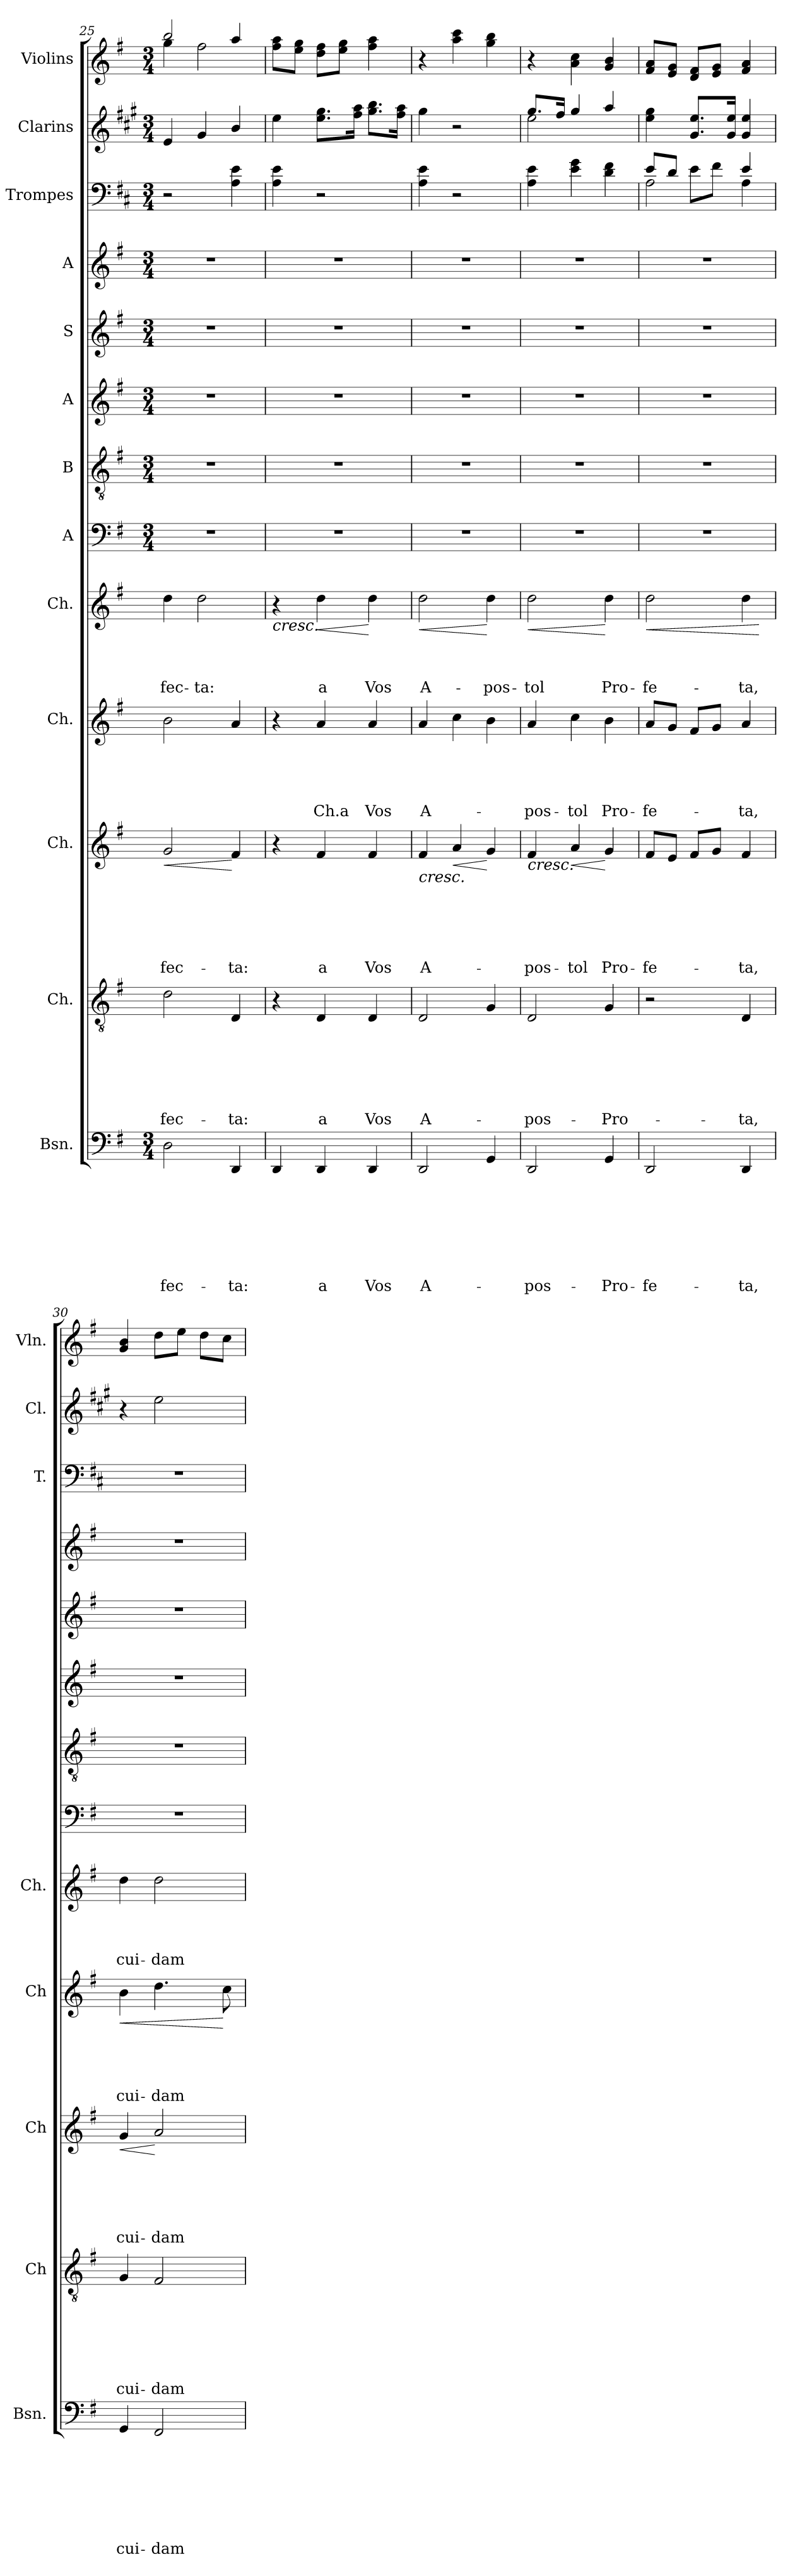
**kern	**text	**text	**text	**text	**text	**text	**text	**text	**kern	**text	**text	**text	**text	**text	**text	**text	**kern	**text	**text	**text	**text	**text	**text	**dynam	**kern	**text	**text	**text	**text	**text	**dynam	**kern	**text	**text	**text	**text	**dynam	**kern	**kern	**kern	**kern	**kern	**kern	**kern	**kern
*part13	*part13	*part13	*part13	*part13	*part13	*part13	*part13	*part13	*part12	*part12	*part12	*part12	*part12	*part12	*part12	*part12	*part11	*part11	*part11	*part11	*part11	*part11	*part11	*part11	*part10	*part10	*part10	*part10	*part10	*part10	*part10	*part9	*part9	*part9	*part9	*part9	*part9	*part8	*part7	*part6	*part5	*part4	*part3	*part2	*part1
*staff13	*staff13	*staff13	*staff13	*staff13	*staff13	*staff13	*staff13	*staff13	*staff12	*staff12	*staff12	*staff12	*staff12	*staff12	*staff12	*staff12	*staff11	*staff11	*staff11	*staff11	*staff11	*staff11	*staff11	*staff11	*staff10	*staff10	*staff10	*staff10	*staff10	*staff10	*staff10	*staff9	*staff9	*staff9	*staff9	*staff9	*staff9	*staff8	*staff7	*staff6	*staff5	*staff4	*staff3	*staff2	*staff1
*I"Bsn.	*	*	*	*	*	*	*	*	*I"Ch.	*	*	*	*	*	*	*	*I"Ch.	*	*	*	*	*	*	*	*I"Ch.	*	*	*	*	*	*	*I"Ch.	*	*	*	*	*	*I"A	*I"B	*I"A	*I"S	*I"A	*I"Trompes	*I"Clarins	*I"Violins
*I'Bsn.	*	*	*	*	*	*	*	*	*I'Ch	*	*	*	*	*	*	*	*I'Ch	*	*	*	*	*	*	*	*I'Ch	*	*	*	*	*	*	*I'Ch.	*	*	*	*	*	*	*	*	*	*	*I'T.	*I'Cl.	*I'Vln.
*clefF4	*	*	*	*	*	*	*	*	*clefGv2	*	*	*	*	*	*	*	*clefG2	*	*	*	*	*	*	*	*clefG2	*	*	*	*	*	*	*clefG2	*	*	*	*	*	*clefF4	*clefGv2	*clefG2	*clefG2	*clefG2	*clefF4	*clefG2	*clefG2
*	*	*	*	*	*	*	*	*	*	*	*	*	*	*	*	*	*	*	*	*	*	*	*	*	*	*	*	*	*	*	*	*	*	*	*	*	*	*	*	*	*	*	*ITrd4c7	*ITrd1c2	*
*k[f#]	*	*	*	*	*	*	*	*	*k[f#]	*	*	*	*	*	*	*	*k[f#]	*	*	*	*	*	*	*	*k[f#]	*	*	*	*	*	*	*k[f#]	*	*	*	*	*	*k[f#]	*k[f#]	*k[f#]	*k[f#]	*k[f#]	*k[f#]	*k[f#]	*k[f#]
*G:	*	*	*	*	*	*	*	*	*G:	*	*	*	*	*	*	*	*G:	*	*	*	*	*	*	*	*G:	*	*	*	*	*	*	*G:	*	*	*	*	*	*G:	*G:	*G:	*G:	*G:	*G:	*G:	*G:
*M3/4	*	*	*	*	*	*	*	*	*	*	*	*	*	*	*	*	*	*	*	*	*	*	*	*	*	*	*	*	*	*	*	*	*	*	*	*	*	*M3/4	*M3/4	*M3/4	*M3/4	*M3/4	*M3/4	*M3/4	*M3/4
=25	=25	=25	=25	=25	=25	=25	=25	=25	=25	=25	=25	=25	=25	=25	=25	=25	=25	=25	=25	=25	=25	=25	=25	=25	=25	=25	=25	=25	=25	=25	=25	=25	=25	=25	=25	=25	=25	=25	=25	=25	=25	=25	=25	=25	=25
!	!	!	!	!	!	!	!	!LO:LY:a	!	!	!	!	!	!	!	!LO:LY:a	!	!	!	!	!	!	!LO:LY:b	!LO:HP:b	!	!	!	!	!	!	!	!	!	!	!	!LO:LY:b	!	!	!	!	!	!	!	!	!
*	*	*	*	*	*	*	*	*	*	*	*	*	*	*	*	*	*	*	*	*	*	*	*	*	*	*	*	*	*	*	*	*	*	*	*	*	*	*	*	*	*	*	*	*	*^
2D\	.	.	.	.	.	.	.	-fec-	2d\	.	.	.	.	.	.	-fec-	2g/	.	.	.	.	.	-fec-	<	2b\	.	.	.	.	.	.	4dd\	.	.	.	-fec-	.	2.r	2.r	2.r	2.r	2.r	2r	4d/	2bb/	4gg\
!	!	!	!	!	!	!	!	!	!	!	!	!	!	!	!	!	!	!	!	!	!	!	!	!	!	!	!	!	!	!	!	!	!	!	!	!LO:LY:b	!	!	!	!	!	!	!	!	!	!
.	.	.	.	.	.	.	.	.	.	.	.	.	.	.	.	.	.	.	.	.	.	.	.	.	.	.	.	.	.	.	.	2dd\	.	.	.	-ta:	.	.	.	.	.	.	.	4f#/	.	2ff#\
!	!	!	!	!	!	!	!	!LO:LY:a	!	!	!	!	!	!	!	!LO:LY:a	!	!	!	!	!	!	!LO:LY:b	!	!	!	!	!	!	!	!	!	!	!	!	!	!	!	!	!	!	!	!	!	!	!
4DD/	.	.	.	.	.	.	.	-ta:	4D/	.	.	.	.	.	.	-ta:	4f#/	.	.	.	.	.	-ta:	[	4a/	.	.	.	.	.	.	.	.	.	.	.	.	.	.	.	.	.	4D\ 4A\	4a/	4aa/	.
*	*	*	*	*	*	*	*	*	*	*	*	*	*	*	*	*	*	*	*	*	*	*	*	*	*	*	*	*	*	*	*	*	*	*	*	*	*	*	*	*	*	*	*	*	*v	*v
!!LO:PB:g=z
=26	=26	=26	=26	=26	=26	=26	=26	=26	=26	=26	=26	=26	=26	=26	=26	=26	=26	=26	=26	=26	=26	=26	=26	=26	=26	=26	=26	=26	=26	=26	=26	=26	=26	=26	=26	=26	=26	=26	=26	=26	=26	=26	=26	=26	=26
!	!	!	!	!	!	!	!	!	!	!	!	!	!	!	!	!	!	!	!	!	!	!	!	!	!	!	!	!	!	!	!	!	!	!	!	!	!LO:HP:b	!	!	!	!	!	!	!	!
4DD/	.	.	.	.	.	.	.	.	4r	.	.	.	.	.	.	.	4r	.	.	.	.	.	.	.	4r	.	.	.	.	.	.	4r	.	.	.	.	<	2.r	2.r	2.r	2.r	2.r	4D\ 4A\	4dd\	8ff#\ 8aa\L
.	.	.	.	.	.	.	.	.	.	.	.	.	.	.	.	.	.	.	.	.	.	.	.	.	.	.	.	.	.	.	.	.	.	.	.	.	.	.	.	.	.	.	.	.	8ee\ 8gg\J
!	!	!	!	!	!	!	!	!LO:LY:a	!	!	!	!	!	!	!	!LO:LY:a	!	!	!	!	!	!	!LO:LY:b	!	!	!	!	!	!	!LO:LY:b:rj	!	!	!	!	!	!LO:LY:b	!LO:HP:b	!	!	!	!	!	!	!	!
4DD/	.	.	.	.	.	.	.	a	4D/	.	.	.	.	.	.	a	4f#/	.	.	.	.	.	a	.	4a/	.	.	.	.	Ch.a	.	4dd\	.	.	.	a	<	.	.	.	.	.	2r	8.dd\ 8.ff#\L	8dd\ 8ff#\L
.	.	.	.	.	.	.	.	.	.	.	.	.	.	.	.	.	.	.	.	.	.	.	.	.	.	.	.	.	.	.	.	.	.	.	.	.	.	.	.	.	.	.	.	.	8ee\ 8gg\J
.	.	.	.	.	.	.	.	.	.	.	.	.	.	.	.	.	.	.	.	.	.	.	.	.	.	.	.	.	.	.	.	.	.	.	.	.	.	.	.	.	.	.	.	16ee\ 16gg\Jk	.
!	!	!	!	!	!	!	!	!LO:LY:a	!	!	!	!	!	!	!	!LO:LY:a	!	!	!	!	!	!	!LO:LY:b	!	!	!	!	!	!	!LO:LY:b	!	!	!	!	!	!LO:LY:b	!	!	!	!	!	!	!	!	!
4DD/	.	.	.	.	.	.	.	Vos	4D/	.	.	.	.	.	.	Vos	4f#/	.	.	.	.	.	Vos	.	4a/	.	.	.	.	Vos	.	4dd\	.	.	.	Vos	[	.	.	.	.	.	.	8.ff#\ 8.aa\L	4ff#\ 4aa\
.	.	.	.	.	.	.	.	.	.	.	.	.	.	.	.	.	.	.	.	.	.	.	.	.	.	.	.	.	.	.	.	.	.	.	.	.	.	.	.	.	.	.	.	16ee\ 16gg\Jk	.
.	.	.	.	.	.	.	.	.	.	.	.	.	.	.	.	.	.	.	.	.	.	.	.	.	.	.	.	.	.	.	.	.	.	.	.	.	[	.	.	.	.	.	.	.	.
=27	=27	=27	=27	=27	=27	=27	=27	=27	=27	=27	=27	=27	=27	=27	=27	=27	=27	=27	=27	=27	=27	=27	=27	=27	=27	=27	=27	=27	=27	=27	=27	=27	=27	=27	=27	=27	=27	=27	=27	=27	=27	=27	=27	=27	=27
!	!	!	!	!	!	!	!	!LO:LY:a	!	!	!	!	!	!	!	!LO:LY:a	!	!	!	!	!	!	!LO:LY:b	!LO:HP:b	!	!	!	!	!	!LO:LY:b	!	!	!	!	!	!LO:LY:b	!LO:HP:b	!	!	!	!	!	!	!	!
2DD/	.	.	.	.	.	.	.	A-	2D/	.	.	.	.	.	.	A-	4f#/	.	.	.	.	.	A-	<	4a/	.	.	.	.	A-	.	2dd\	.	.	.	A-	<	2.r	2.r	2.r	2.r	2.r	4D\ 4A\	4ff#\	4r
!	!	!	!	!	!	!	!	!	!	!	!	!	!	!	!	!	!	!	!	!	!	!	!	!LO:HP:b	!	!	!	!	!	!	!	!	!	!	!	!	!	!	!	!	!	!	!	!	!
.	.	.	.	.	.	.	.	.	.	.	.	.	.	.	.	.	4a/	.	.	.	.	.	.	<	4cc\	.	.	.	.	.	.	.	.	.	.	.	.	.	.	.	.	.	2r	2r	4aa\ 4ccc\
!	!	!	!	!	!	!	!	!	!	!	!	!	!	!	!	!	!	!	!	!	!	!	!	!	!	!	!	!	!	!	!	!	!	!	!	!LO:LY:b	!	!	!	!	!	!	!	!	!
4GG/	.	.	.	.	.	.	.	.	4G/	.	.	.	.	.	.	.	4g/	.	.	.	.	.	.	[	4b\	.	.	.	.	.	.	4dd\	.	.	.	-pos-	[	.	.	.	.	.	.	.	4gg\ 4bb\
.	.	.	.	.	.	.	.	.	.	.	.	.	.	.	.	.	.	.	.	.	.	.	.	[	.	.	.	.	.	.	.	.	.	.	.	.	.	.	.	.	.	.	.	.	.
=28	=28	=28	=28	=28	=28	=28	=28	=28	=28	=28	=28	=28	=28	=28	=28	=28	=28	=28	=28	=28	=28	=28	=28	=28	=28	=28	=28	=28	=28	=28	=28	=28	=28	=28	=28	=28	=28	=28	=28	=28	=28	=28	=28	=28	=28
!	!	!	!	!	!	!	!	!LO:LY:a	!	!	!	!	!	!	!	!LO:LY:a	!	!	!	!	!	!	!LO:LY:b	!LO:HP:b	!	!	!	!	!	!LO:LY:b	!	!	!	!	!	!LO:LY:b	!LO:HP:b	!	!	!	!	!	!	!	!
*	*	*	*	*	*	*	*	*	*	*	*	*	*	*	*	*	*	*	*	*	*	*	*	*	*	*	*	*	*	*	*	*	*	*	*	*	*	*	*	*	*	*	*	*^	*
2DD/	.	.	.	.	.	.	.	-pos-	2D/	.	.	.	.	.	.	-pos-	4f#/	.	.	.	.	.	-pos-	<	4a/	.	.	.	.	-pos-	.	2dd\	.	.	.	-tol	<	2.r	2.r	2.r	2.r	2.r	4D\ 4A\	2dd\	8.ff#/L	4r
.	.	.	.	.	.	.	.	.	.	.	.	.	.	.	.	.	.	.	.	.	.	.	.	.	.	.	.	.	.	.	.	.	.	.	.	.	.	.	.	.	.	.	.	.	16ee/Jk	.
!	!	!	!	!	!	!	!	!	!	!	!	!	!	!	!	!	!	!	!	!	!	!	!LO:LY:b	!LO:HP:b	!	!	!	!	!	!LO:LY:b	!	!	!	!	!	!	!	!	!	!	!	!	!	!	!	!
.	.	.	.	.	.	.	.	.	.	.	.	.	.	.	.	.	4a/	.	.	.	.	.	-tol	<	4cc\	.	.	.	.	-tol	.	.	.	.	.	.	.	.	.	.	.	.	4A\ 4c\	.	4ff#/	4a\ 4cc\
!	!	!	!	!	!	!	!	!LO:LY:a	!	!	!	!	!	!	!	!LO:LY:a	!	!	!	!	!	!	!LO:LY:b	!	!	!	!	!	!	!LO:LY:b	!	!	!	!	!	!LO:LY:b	!	!	!	!	!	!	!	!	!	!
4GG/	.	.	.	.	.	.	.	-Pro-	4G/	.	.	.	.	.	.	-Pro-	4g/	.	.	.	.	.	Pro-	[	4b\	.	.	.	.	Pro-	.	4dd\	.	.	.	Pro-	[	.	.	.	.	.	4G\ 4B\	4ryy	4gg/	4g/ 4b/
*	*	*	*	*	*	*	*	*	*	*	*	*	*	*	*	*	*	*	*	*	*	*	*	*	*	*	*	*	*	*	*	*	*	*	*	*	*	*	*	*	*	*	*	*v	*v	*
.	.	.	.	.	.	.	.	.	.	.	.	.	.	.	.	.	.	.	.	.	.	.	.	[	.	.	.	.	.	.	.	.	.	.	.	.	.	.	.	.	.	.	.	.	.
=29	=29	=29	=29	=29	=29	=29	=29	=29	=29	=29	=29	=29	=29	=29	=29	=29	=29	=29	=29	=29	=29	=29	=29	=29	=29	=29	=29	=29	=29	=29	=29	=29	=29	=29	=29	=29	=29	=29	=29	=29	=29	=29	=29	=29	=29
!	!	!	!	!	!	!	!	!LO:LY:a	!	!	!	!	!	!	!	!	!	!	!	!	!	!	!LO:LY:b	!	!	!	!	!	!	!LO:LY:b	!	!	!	!	!	!LO:LY:b	!LO:HP:b	!	!	!	!	!	!	!	!
*	*	*	*	*	*	*	*	*	*	*	*	*	*	*	*	*	*	*	*	*	*	*	*	*	*	*	*	*	*	*	*	*	*	*	*	*	*	*	*	*	*	*	*^	*	*
2DD/	.	.	.	.	.	.	.	-fe-	2r	.	.	.	.	.	.	.	8f#/L	.	.	.	.	.	-fe-	.	8a/L	.	.	.	.	-fe-	.	2dd\	.	.	.	-fe-	<	2.r	2.r	2.r	2.r	2.r	2D\	8A/L	4dd\ 4ff#\	8f#/ 8a/L
.	.	.	.	.	.	.	.	.	.	.	.	.	.	.	.	.	8e/J	.	.	.	.	.	.	.	8g/J	.	.	.	.	.	.	.	.	.	.	.	.	.	.	.	.	.	.	8G/J	.	8e/ 8g/J
.	.	.	.	.	.	.	.	.	.	.	.	.	.	.	.	.	8f#/L	.	.	.	.	.	.	.	8f#/L	.	.	.	.	.	.	.	.	.	.	.	.	.	.	.	.	.	.	8A\L	8.f#/ 8.dd/L	8d/ 8f#/L
.	.	.	.	.	.	.	.	.	.	.	.	.	.	.	.	.	8g/J	.	.	.	.	.	.	.	8g/J	.	.	.	.	.	.	.	.	.	.	.	.	.	.	.	.	.	.	8B\J	.	8e/ 8g/J
.	.	.	.	.	.	.	.	.	.	.	.	.	.	.	.	.	.	.	.	.	.	.	.	.	.	.	.	.	.	.	.	.	.	.	.	.	.	.	.	.	.	.	.	.	16f#/ 16dd/Jk	.
!	!	!	!	!	!	!	!	!LO:LY:a	!	!	!	!	!	!	!	!LO:LY:a	!	!	!	!	!	!	!LO:LY:b	!	!	!	!	!	!	!LO:LY:b	!	!	!	!	!	!LO:LY:b	!	!	!	!	!	!	!	!	!	!
4DD/	.	.	.	.	.	.	.	-ta,	4D/	.	.	.	.	.	.	-ta,	4f#/	.	.	.	.	.	-ta,	.	4a/	.	.	.	.	-ta,	.	4dd\	.	.	.	-ta,	.	.	.	.	.	.	4D\	4A/	4f#/ 4dd/	4f#/ 4a/
*	*	*	*	*	*	*	*	*	*	*	*	*	*	*	*	*	*	*	*	*	*	*	*	*	*	*	*	*	*	*	*	*	*	*	*	*	*	*	*	*	*	*	*v	*v	*	*
.	.	.	.	.	.	.	.	.	.	.	.	.	.	.	.	.	.	.	.	.	.	.	.	.	.	.	.	.	.	.	.	.	.	.	.	.	[	.	.	.	.	.	.	.	.
=30	=30	=30	=30	=30	=30	=30	=30	=30	=30	=30	=30	=30	=30	=30	=30	=30	=30	=30	=30	=30	=30	=30	=30	=30	=30	=30	=30	=30	=30	=30	=30	=30	=30	=30	=30	=30	=30	=30	=30	=30	=30	=30	=30	=30	=30
!	!	!	!	!	!	!	!	!LO:LY:a	!	!	!	!	!	!	!	!LO:LY:a	!	!	!	!	!	!	!LO:LY:b	!LO:HP:b	!	!	!	!	!	!LO:LY:b	!LO:HP:b	!	!	!	!	!LO:LY:b	!	!	!	!	!	!	!LO:N:vis=1	!	!
4GG/	.	.	.	.	.	.	.	cui-	4G/	.	.	.	.	.	.	cui-	4g/	.	.	.	.	.	cui-	<	4b\	.	.	.	.	cui-	<	4dd\	.	.	.	cui-	.	2.r	2.r	2.r	2.r	2.r	2.r	4r	4g/ 4b/
!	!	!	!	!	!	!	!	!LO:LY:a	!	!	!	!	!	!	!	!LO:LY:a	!	!	!	!	!	!	!LO:LY:b	!	!	!	!	!	!	!LO:LY:b	!	!	!	!	!	!LO:LY:b	!	!	!	!	!	!	!	!	!
2FF#/	.	.	.	.	.	.	.	-dam	2F#/	.	.	.	.	.	.	-dam	2a/	.	.	.	.	.	-dam	[	4.dd\	.	.	.	.	-dam	.	2dd\	.	.	.	-dam	.	.	.	.	.	.	.	2dd\	8dd\L
.	.	.	.	.	.	.	.	.	.	.	.	.	.	.	.	.	.	.	.	.	.	.	.	.	.	.	.	.	.	.	.	.	.	.	.	.	.	.	.	.	.	.	.	.	8ee\J
.	.	.	.	.	.	.	.	.	.	.	.	.	.	.	.	.	.	.	.	.	.	.	.	.	.	.	.	.	.	.	.	.	.	.	.	.	.	.	.	.	.	.	.	.	8dd\L
.	.	.	.	.	.	.	.	.	.	.	.	.	.	.	.	.	.	.	.	.	.	.	.	.	8cc\	.	.	.	.	.	[	.	.	.	.	.	.	.	.	.	.	.	.	.	8cc\J
=	=	=	=	=	=	=	=	=	=	=	=	=	=	=	=	=	=	=	=	=	=	=	=	=	=	=	=	=	=	=	=	=	=	=	=	=	=	=	=	=	=	=	=	=	=
*-	*-	*-	*-	*-	*-	*-	*-	*-	*-	*-	*-	*-	*-	*-	*-	*-	*-	*-	*-	*-	*-	*-	*-	*-	*-	*-	*-	*-	*-	*-	*-	*-	*-	*-	*-	*-	*-	*-	*-	*-	*-	*-	*-	*-	*-
